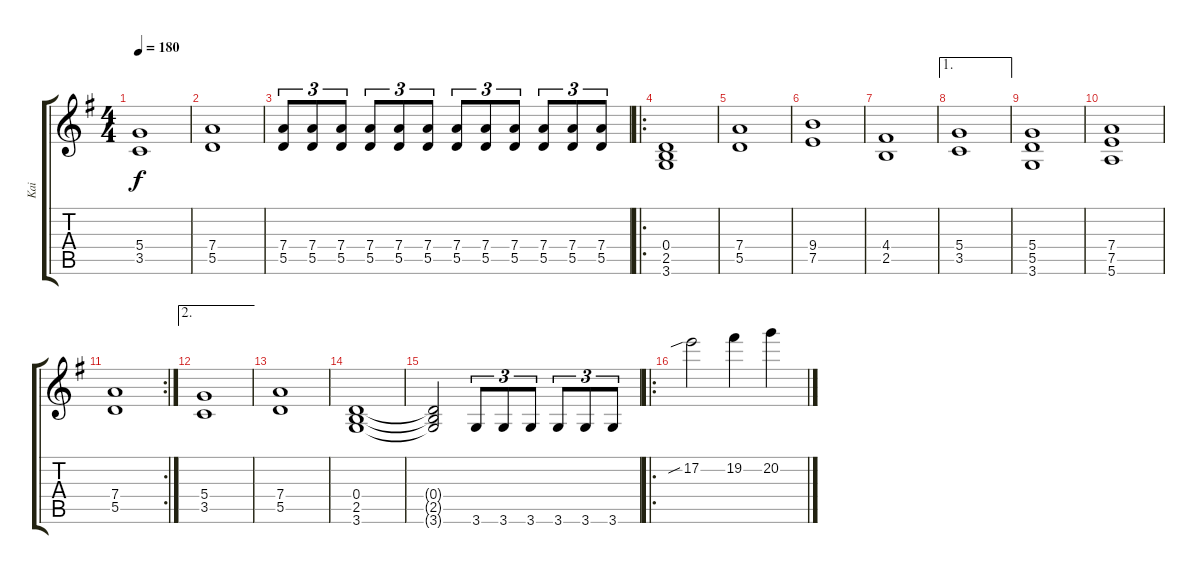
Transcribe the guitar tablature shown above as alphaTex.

\track ("Kai" "Kai") {instrument distortionguitar}
\staff {score tabs}
\tuning (E4 B3 G3 D3 A2 E2) {hide}
\ts (4 4)
\tempo 180
\clef g2
\ks g
(5.4 3.5).1{dy f} |
(7.4 5.5).1 |
(7.4 5.5).8{tu (3 2)} (7.4 5.5).8{tu (3 2)} (7.4 5.5).8{tu (3 2)} (7.4 5.5).8{tu (3 2)} (7.4 5.5).8{tu (3 2)} (7.4 5.5).8{tu (3 2)} (7.4 5.5).8{tu (3 2)} (7.4 5.5).8{tu (3 2)} (7.4 5.5).8{tu (3 2)} (7.4 5.5).8{tu (3 2)} (7.4 5.5).8{tu (3 2)} (7.4 5.5).8{tu (3 2)} |
\ro
(0.4 2.5 3.6).1 |
(7.4 5.5).1 |
(9.4 7.5).1 |
(4.4 2.5).1 |
\ae 1
(5.4 3.5).1 |
(5.4 5.5 3.6).1 |
(7.4 7.5 5.6).1 |
\rc 2
(7.4 5.5).1 |
\ae 2
(5.4 3.5).1 |
(7.4 5.5).1 |
(0.4 2.5 3.6).1 |
(0.4{t} 2.5{t} 3.6{t}).2 3.6.8{tu (3 2)} 3.6.8{tu (3 2)} 3.6.8{tu (3 2)} 3.6.8{tu (3 2)} 3.6.8{tu (3 2)} 3.6.8{tu (3 2)} |
\ro
17.2{sib}.2 19.2.4 20.2.4
